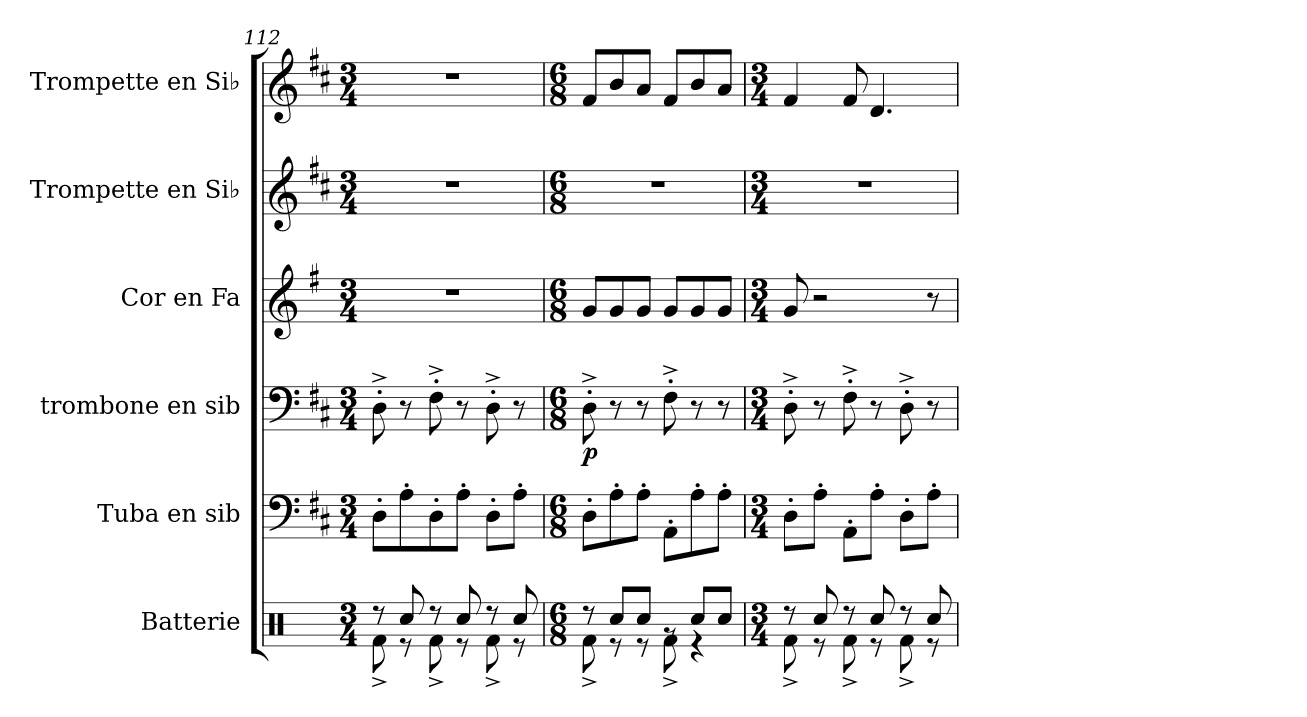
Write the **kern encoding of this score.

**kern	**kern	**kern	**dynam	**kern	**kern	**kern
*part6	*part5	*part4	*part4	*part3	*part2	*part1
*staff6	*staff5	*staff4	*staff4	*staff3	*staff2	*staff1
*I"Batterie	*I"Tuba en sib	*I"trombone en sib	*	*I"Cor en Fa	*I"Trompette en Si♭	*I"Trompette en Si♭
*I'Batt.	*I'Tub. sib	*I'Trb. sib	*	*I'Cor Fa	*I'Tromp. Si♭	*I'Tromp. Si♭
!!LO:PB:g=z
*clefX	*clefF4	*clefF4	*	*clefG2	*clefG2	*clefG2
*	*ITrd1c2	*ITrd1c2	*	*ITrd4c7	*ITrd1c2	*ITrd1c2
*k[]	*k[]	*k[]	*	*k[]	*k[]	*k[]
*M3/4	*M3/4	*M3/4	*	*M3/4	*M3/4	*M3/4
=112	=112	=112	=112	=112	=112	=112
*^	*	*	*	*	*	*
8r	8Rf^\	8C'\L	8C'^\	.	2.r	2.r	2.r
8Rcc/	8r	8G'\	8r	.	.	.	.
8r	8Rf^\	8C'\	8E'^\	.	.	.	.
8Rcc/	8r	8G'\J	8r	.	.	.	.
8r	8Rf^\	8C'\L	8C'^\	.	.	.	.
8Rcc/	8r	8G'\J	8r	.	.	.	.
=113	=113	=113	=113	=113	=113	=113	=113
*M6/8	*	*M6/8	*M6/8	*	*M6/8	*M6/8	*M6/8
!	!	!	!	!LO:DY:b	!	!	!
8r	8Rf^\	8C'\L	8C'^\	p	8c/L	2.r	8e/L
8Rcc/L	8r	8G'\	8r	.	8c/	.	8a/
8Rcc/J	8r	8G'\J	8r	.	8c/J	.	8g/J
8rg	8Rf^\	8GG'\L	8E'^\	.	8c/L	.	8e/L
8Rcc/L	4r	8G'\	8r	.	8c/	.	8a/
8Rcc/J	.	8G'\J	8r	.	8c/J	.	8g/J
=114	=114	=114	=114	=114	=114	=114	=114
*M3/4	*	*M3/4	*M3/4	*	*M3/4	*M3/4	*M3/4
8r	8Rf^\	8C'\L	8C'^\	.	8c/	2.r	4e/
8Rcc/	8r	8G'\J	8r	.	2r	.	.
8r	8Rf^\	8GG'\L	8E'^\	.	.	.	8e/
8Rcc/	8r	8G'\J	8r	.	.	.	4.c/
8r	8Rf^\	8C'\L	8C'^\	.	.	.	.
8Rcc/	8r	8G'\J	8r	.	8r	.	.
*v	*v	*	*	*	*	*	*
=	=	=	=	=	=	=
*-	*-	*-	*-	*-	*-	*-
